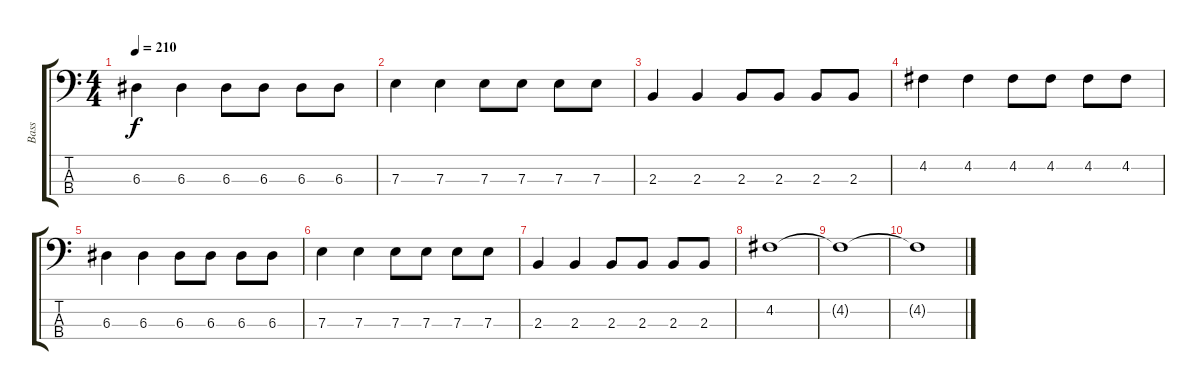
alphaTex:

\track ("Bass" "Bass") {instrument electricbasspick}
\staff {score tabs}
\tuning (G2 D2 A1 E1) {hide}
\ts (4 4)
\tempo 210
\clef f4
\ks c
6.3.4{dy f} 6.3.4 6.3.8 6.3.8 6.3.8 6.3.8 |
7.3.4 7.3.4 7.3.8 7.3.8 7.3.8 7.3.8 |
2.3.4 2.3.4 2.3.8 2.3.8 2.3.8 2.3.8 |
4.2.4 4.2.4 4.2.8 4.2.8 4.2.8 4.2.8 |
6.3.4 6.3.4 6.3.8 6.3.8 6.3.8 6.3.8 |
7.3.4 7.3.4 7.3.8 7.3.8 7.3.8 7.3.8 |
2.3.4 2.3.4 2.3.8 2.3.8 2.3.8 2.3.8 |
4.2.1 |
4.2{t}.1 |
4.2{t}.1
